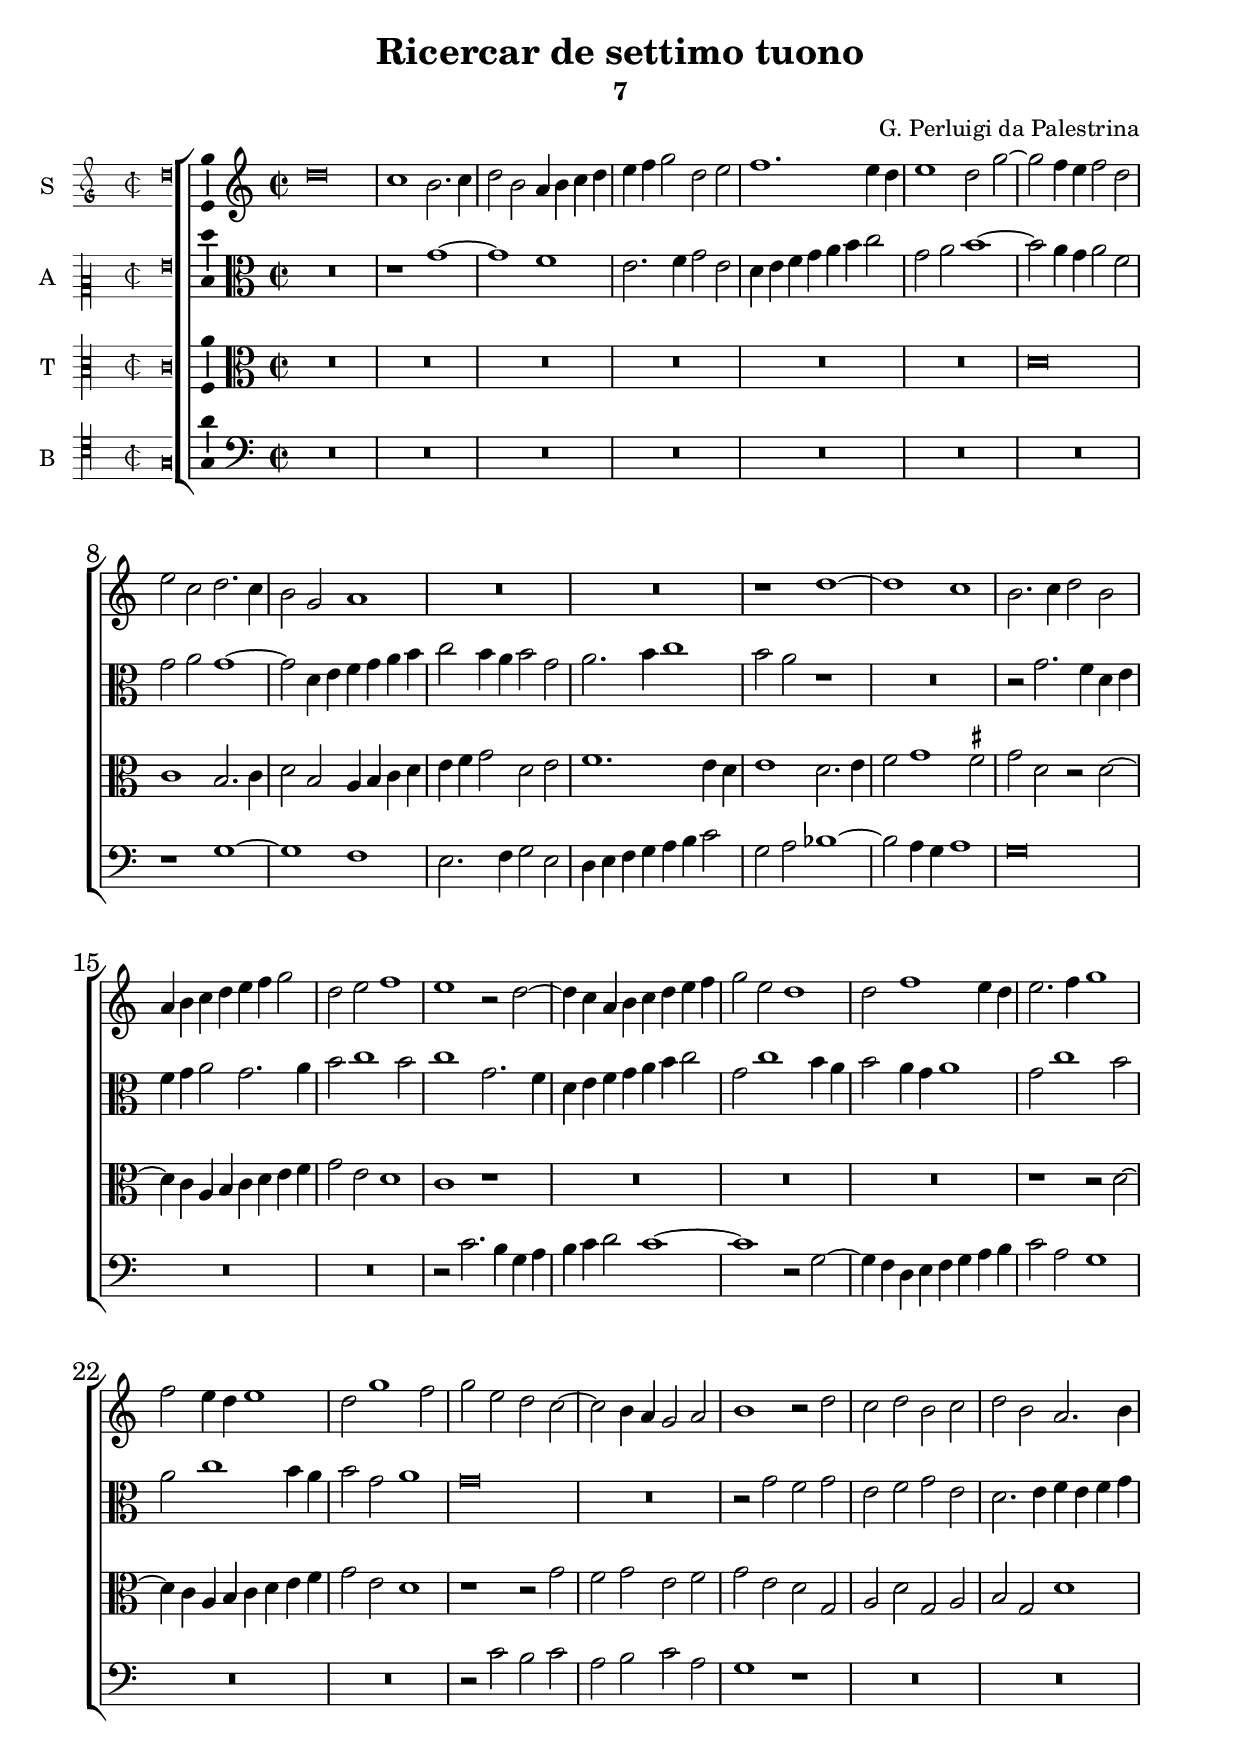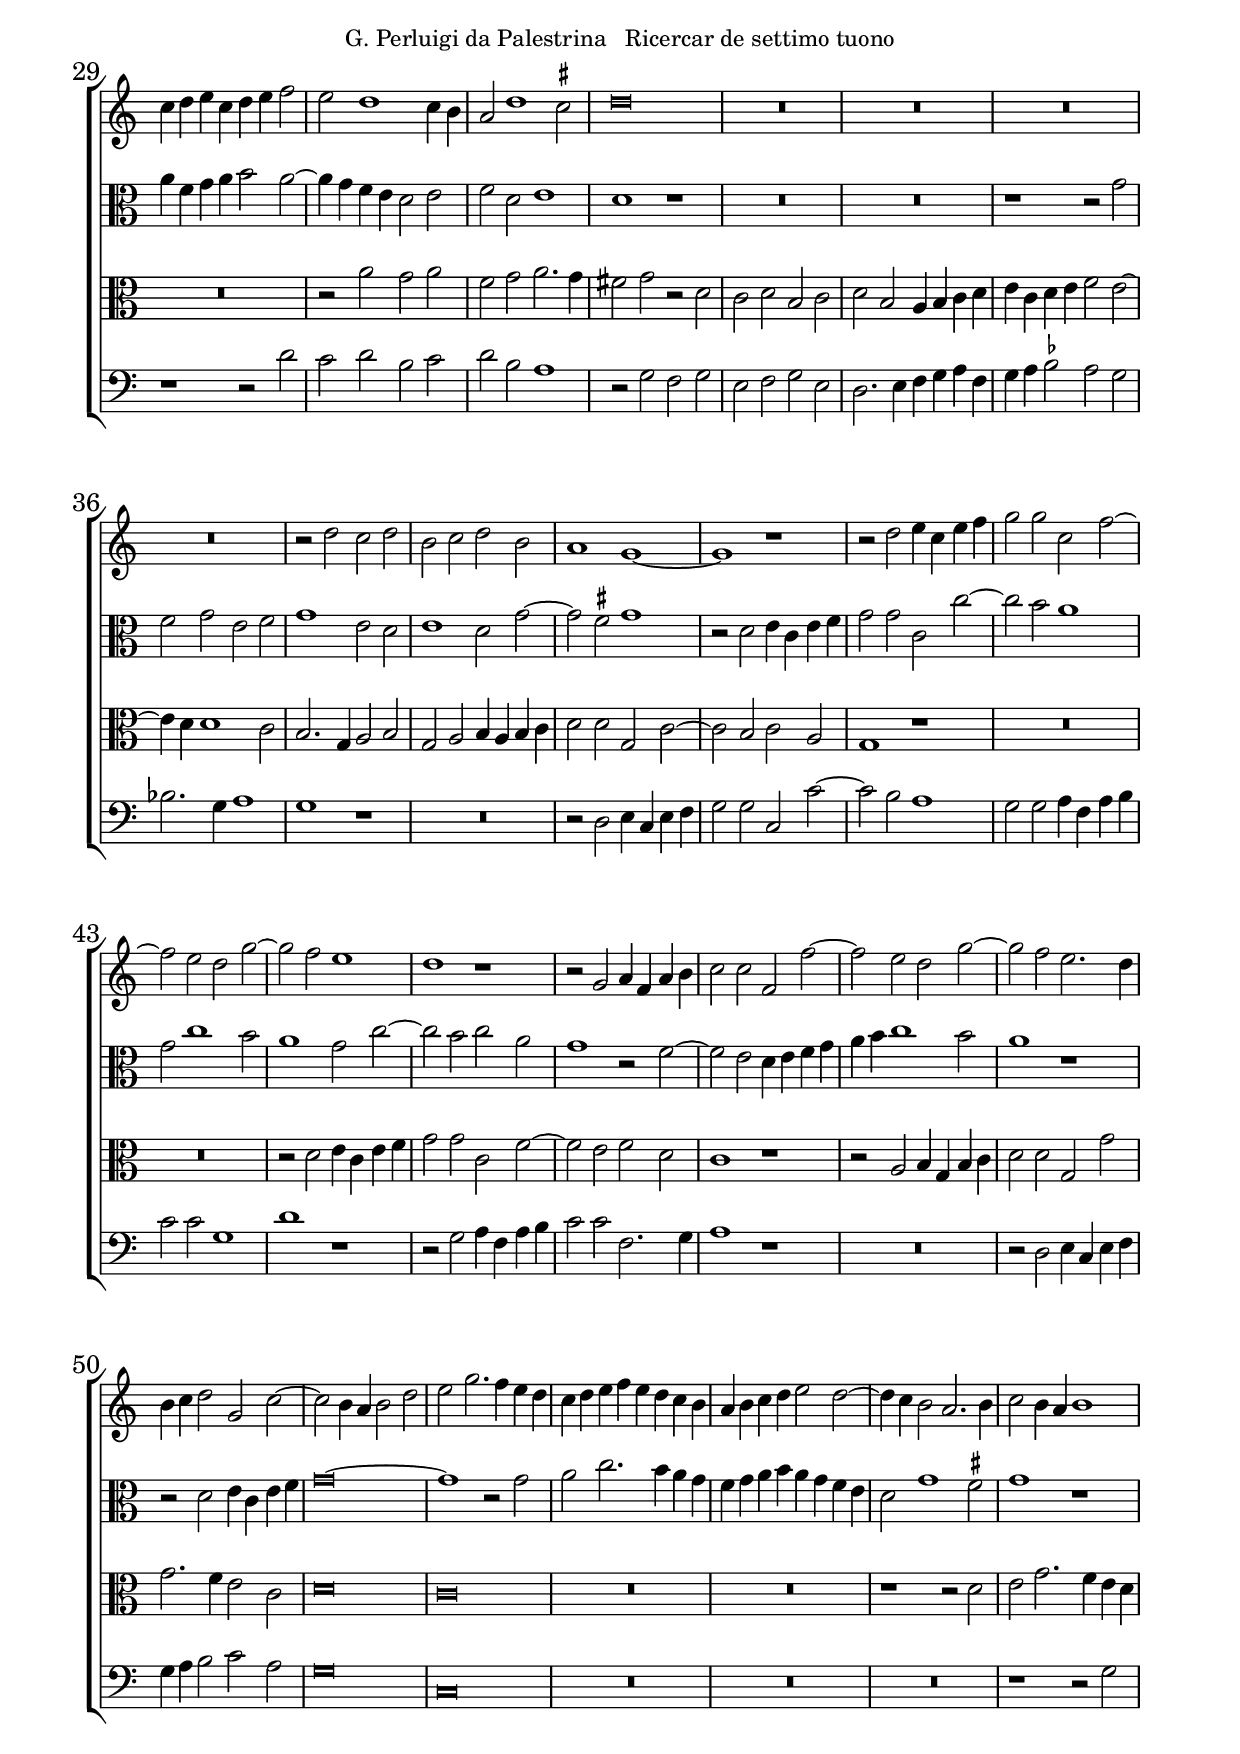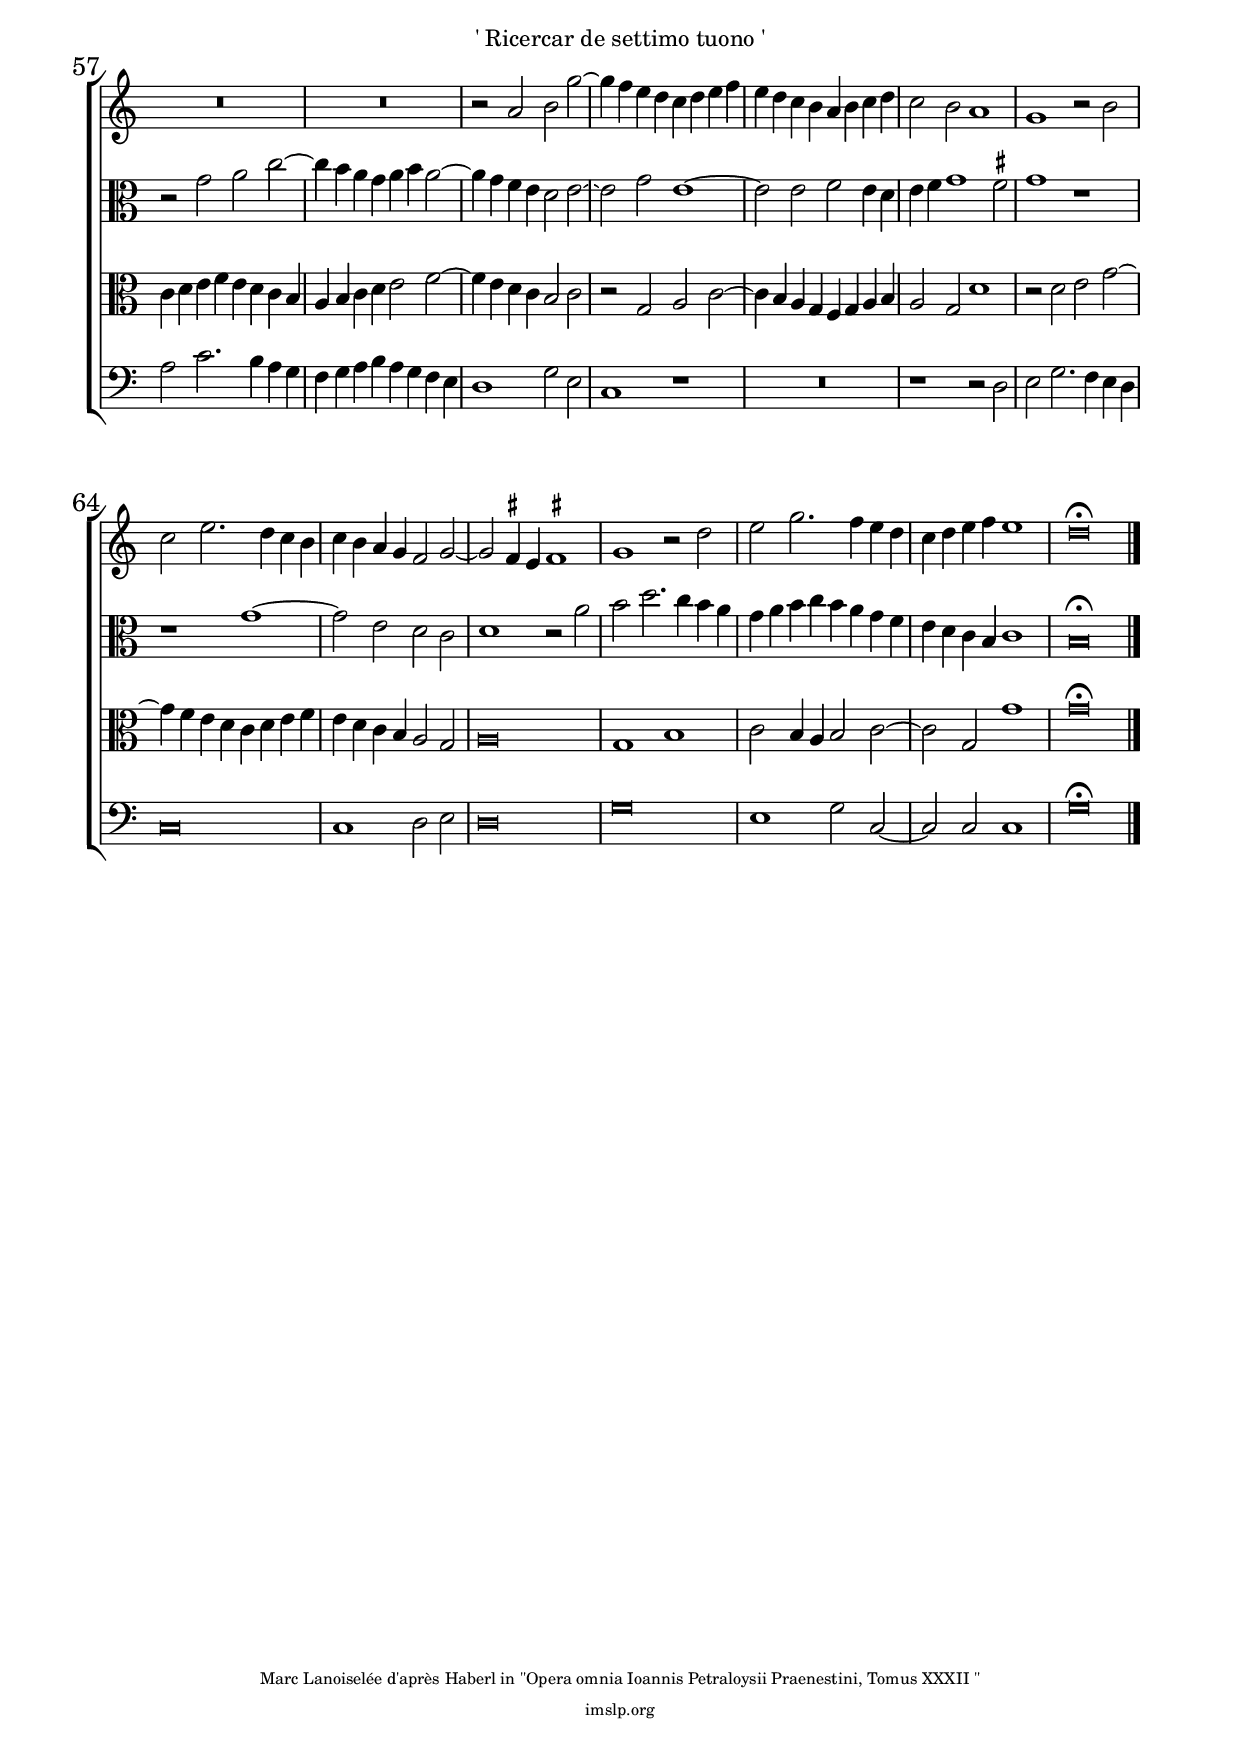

\paper {
  
  %indent = 20\mm  
  line-width = 176\mm		%160
  ragged-bottom = ##t
    oddHeaderMarkup = \markup \fill-line {
  % interpret markup if its not first page of the current book(part)
  \on-the-fly #not-first-page \line { "'"  \fromproperty #'header:title
"'" }
  }
  evenHeaderMarkup = \markup \fill-line {
  % interpret markup if its not first page of the current book(part)
  \on-the-fly #not-first-page \line {  \fromproperty #'header:composer " " \fromproperty #'header:title
 }
  }
  system-system-spacing = #'((basic-distance . 15) (padding . 1))
  %bottom-margin = 15\mm
  
}

\layout {
  
  \context {
   \Score
   \override SpacingSpanner.common-shortest-duration =
    #(ly:make-moment 1/2)
  }
   %}
  \context {
  \Voice
  \consists "Ambitus_engraver"
  \override StaffSymbol.thickness = #1.75
  }
}


\version "2.19.40"

%#(set-global-staff-size 17.5)

\header {
  
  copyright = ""
  
  title = "Ricercar de settimo tuono"
  
  subtitle = "7"
  
  composer = "G. Perluigi da Palestrina"
  
  arranger = ""
  
  instrument = ""
  
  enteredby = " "
  
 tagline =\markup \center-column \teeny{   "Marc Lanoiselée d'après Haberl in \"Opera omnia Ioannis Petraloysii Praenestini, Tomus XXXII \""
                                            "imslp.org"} 
  % metre = "metre"
  
  % opus = "opus"
  
  %piece = "Tragédie David et Jonathas 1688"
  
  % poet = "poet"
  
  %copyright = \markup { \fontsize #-3 "non-commercial copy Welcome. Arrangement Marc  Lanoiselée d'après fond Philidor BNF"}
  
  
  
  
  
}



%///////////////Outils pour Parties///////////////// 

%\partial 4*2 \repeat volta 2{  

%\alternative{{\partial 4*1 fin1 }  { fin2  \bar "|." }} 

%\set Staff.clefTransposition = #7

%^\markup{\center-column { (tr) }}

%\set Score.repeatCommands = #'((volta "1") ) 

%\set Score.repeatCommands = #'((volta #f))

%/////////////////////////////////////////////////////
ficta = { \once \set suggestAccidentals = ##t }
hem = ^\markup{  \pad-around #0.4 \rotate # -90  "[ "}  %hémiole sur une note

delb =\override Staff.BarLine.transparent = ##t %bar transparent
adelb = \revert Staff.BarLine.transparent      %fin bar transparent

Cbarre={  \numericTimeSignature  %C barré aves 4/2
  \time 2/1
  \once \override Staff.TimeSignature.stencil = #ly:text-interface::print 
  \once \override Staff.TimeSignature.text = \markup \musicglyph 
#"timesig.C22" 
  \time 4/2 }

%************PartieUn**********************************
IncipitPartieUn ={ 
  
  \time 2/2
  \clef "petrucci-g"
  \key c \major
  d''\breve}

PartieUn = {
  \override NoteHead.style = #'baroque
  \override Score.BarNumber.font-size = #1
 \clef "petrucci-c1" %"treble"
 \key c \major
 \time 4/2
 \Cbarre
 \clef "treble"
 \key c\major
 \time 4/2
  d''\breve  |  % 1
 c''1 b'2. c''4  |  % 2
 d''2 b'2 a'4 b'4 c''4 d''4  |  % 3
 e''4 f''4 g''2 d''2 e''2  |  % 4
 f''1. e''4 d''4  |  % 5
 e''1 d''2 g''2 ~ |  % 6
 g''2 f''4 e''4 f''2 d''2  |  % 7
 %\break
 e''2 c''2 d''2. c''4  |  % 8
 b'2 g'2 a'1  |  % 9
 R\breve*2   |  % 10
 %R\breve   |  % 11
 r1  d''1 ~ |  % 12
 d''1 c''1  |  % 13
 b'2. c''4 d''2 b'2  |  % 14
 a'4 b'4 c''4 d''4 e''4 f''4 g''2  |  % 15
 %\break
 d''2 e''2 f''1  |  % 16
 e''1 r2  d''2 ~ |  % 17
 d''4 c''4 a'4 b'4 c''4 d''4 e''4 f''4  |  % 18
 g''2 e''2 d''1  |  % 19
 d''2 f''1 e''4 d''4  |  % 20
 e''2. f''4 g''1  |  % 21
 f''2 e''4 d''4 e''1  |  % 22
 d''2 g''1 f''2  |  % 23
 %\break
 g''2 e''2 d''2 c''2 ~ |  % 24
 c''2 b'4 a'4 g'2 a'2  |  % 25
 b'1 r2  d''2  |  % 26
 c''2 d''2 b'2 c''2  |  % 27
 d''2 b'2 a'2. b'4  |  % 28
 c''4 d''4 e''4 c''4 d''4 e''4 f''2  |  % 29
 e''2 d''1 c''4 b'4  |  % 30
 a'2 d''1 \ficta cis''2  |  % 31
 %\break
 d''\breve  |  % 32
 R\breve*4   |  % 33
 
 r2  d''2 c''2 d''2  |  % 37
 b'2 c''2 d''2 b'2  |  % 38
 a'1 g'1 ~ |  % 39
 %\break
 g'1 r1   |  % 40
 r2  d''2 e''4 c''4 e''4 f''4  |  % 41
 g''2 g''2 c''2 f''2 ~ |  % 42
 f''2 e''2 d''2 g''2 ~ |  % 43
 g''2 f''2 e''1  |  % 44
 d''1 r1   |  % 45
 r2  g'2 a'4 f'4 a'4 b'4  |  % 46
 c''2 c''2 f'2 f''2 ~ |  % 47
 %\break
 f''2 e''2 d''2 g''2 ~ |  % 48
 g''2 f''2 e''2. d''4  |  % 49
 b'4 c''4 d''2 g'2 c''2 ~ |  % 50
 c''2 b'4 a'4 b'2 d''2  |  % 51
 e''2 g''2. f''4 e''4 d''4  |  % 52
 c''4 d''4 e''4 f''4 e''4 d''4 c''4 b'4  |  % 53
 a'4 b'4 c''4 d''4 e''2 d''2 ~ |  % 54
 d''4 c''4 b'2 a'2. b'4  |  % 55
 %\break
 c''2 b'4 a'4 b'1  |  % 56
 R\breve   |  % 57
 R\breve   |  % 58
 r2  a'2 b'2 g''2 ~ |  % 59
 g''4 f''4 e''4 d''4 c''4 d''4 e''4 f''4  |  % 60
 e''4 d''4 c''4 b'4 a'4 b'4 c''4 d''4  |  % 61
 c''2 b'2 a'1  |  % 62
 %\break
 g'1 r2  b'2  |  % 63
 c''2 e''2. d''4 c''4 b'4  |  % 64
 c''4 b'4 a'4 g'4 f'2 g'2 ~ |  % 65
 g'2 \ficta fis'4 e'4 \ficta fis'!1  |  % 66
 g'1 r2  d''2  |  % 67
 e''2 g''2. f''4 e''4 d''4  |  % 68
 c''4 d''4 e''4 f''4 e''1  |  % 69
 d''\breve^\fermata
 \bar "|."

 


  }
  
%************PartieDeux**********************************
IncipitPartieDeux ={ 
  
  \time 2/2
  \clef "petrucci-c2"
  \key c \major
  g'\breve}


PartieDeux = {
  \override NoteHead.style = #'baroque
 \clef "alto" %"treble"
 \key c \major
 \time 4/2
 \Cbarre
  R\breve   |  % 1
 r1  g'1 ~ |  % 2
 g'1 f'1  |  % 3
 e'2. f'4 g'2 e'2  |  % 4
 d'4 e'4 f'4 g'4 a'4 b'4 c''2  |  % 5
 g'2 a'2 b'1 ~ |  % 6
 b'2 a'4 g'4 a'2 f'2  |  % 7
 g'2 a'2 g'1 ~ |  % 8
 g'2 d'4 e'4 f'4 g'4 a'4 b'4  |  % 9
 c''2 b'4 a'4 b'2 g'2  |  % 10
 a'2. b'4 c''1  |  % 11
 b'2 a'2 r1   |  % 12
 R\breve   |  % 13
 r2  g'2. f'4 d'4 e'4  |  % 14
 f'4 g'4 a'2 g'2. a'4  |  % 15
 b'2 c''1 b'2  |  % 16
 c''1 g'2. f'4  |  % 17
 d'4 e'4 f'4 g'4 a'4 b'4 c''2  |  % 18
 g'2 c''1 b'4 a'4  |  % 19
 b'2 a'4 g'4 a'1  |  % 20
 g'2 c''1 b'2  |  % 21
 a'2 c''1 b'4 a'4  |  % 22
 b'2 g'2 a'1  |  % 23
 g'\breve  |  % 24
 R\breve   |  % 25
 r2  g'2 f'2 g'2  |  % 26
 e'2 f'2 g'2 e'2  |  % 27
 d'2. e'4 f'4 e'4 f'4 g'4  |  % 28
 a'4 f'4 g'4 a'4 b'2 a'2 ~ |  % 29
 a'4 g'4 f'4 e'4 d'2 e'2  |  % 30
 f'2 d'2 e'1  |  % 31
 d'1 r1   |  % 32
 R\breve*2   |  % 33
 
 r1 r2  g'2  |  % 35
 f'2 g'2 e'2 f'2  |  % 36
 g'1 e'2 d'2  |  % 37
 e'1 d'2 g'2 ~ |  % 38
 g'2 \ficta fis'2 g'1  |  % 39
 r2  d'2 e'4 c'4 e'4 f'4  |  % 40
 g'2 g'2 c'2 c''2 ~ |  % 41
 c''2 b'2 a'1  |  % 42
 g'2 c''1 b'2  |  % 43
 a'1 g'2 c''2 ~ |  % 44
 c''2 b'2 c''2 a'2  |  % 45
 g'1 r2  f'2 ~ |  % 46
 f'2 e'2 d'4 e'4 f'4 g'4  |  % 47
 a'4 b'4 c''1 b'2  |  % 48
 a'1 r1   |  % 49
 r2  d'2 e'4 c'4 e'4 f'4  |  % 50
 g'\breve ~ |  % 51
 g'1 r2  g'2  |  % 52
 a'2 c''2. b'4 a'4 g'4  |  % 53
 f'4 g'4 a'4 b'4 a'4 g'4 f'4 e'4  |  % 54
 d'2 g'1 \ficta fis'2  |  % 55
 g'1 r1   |  % 56
 r2  g'2 a'2 c''2 ~ |  % 57
 c''4 b'4 a'4 g'4 a'4 b'4 a'2 ~ |  % 58
 a'4 g'4 f'4 e'4 d'2 \once \tieDashed e'2 ~ |  % 59
 e'2 g'2 e'1 ~ |  % 60
 e'2 e'2 f'2 e'4 d'4  |  % 61
 e'4 f'4 g'1 \ficta fis'2  |  % 62
 g'1 r1   |  % 63
 r1  g'1 ~ |  % 64
 g'2 e'2 d'2 c'2  |  % 65
 d'1 r2  a'2  |  % 66
 b'2 d''2. c''4 b'4 a'4  |  % 67
 g'4 a'4 b'4 c''4 b'4 a'4 g'4 f'4  |  % 68
 e'4 d'4 c'4 b4 c'1  |  % 69
 b\breve^\fermata
 \bar "|."


}


%****************Partietrois********************************
IncipitPartieTrois ={  
  \time 2/2
  \clef "petrucci-c3"
  \key c \major
  c'\breve}



PartieTrois = {
  \override NoteHead.style = #'baroque
 \clef "alto" %"treble_8"  
 \key c \major
 \time 4/2
 \Cbarre
  R\breve*6   |  % 1
 
 d'\breve  |  % 7
 c'1 b2. c'4  |  % 8
 d'2 b2 a4 b4 c'4 d'4  |  % 9
 e'4 f'4 g'2 d'2 e'2  |  % 10
 f'1. e'4 d'4  |  % 11
 e'1 d'2. e'4  |  % 12
 f'2 g'1 \ficta fis'2  |  % 13
 g'2 d'2 r2  d'2 ~ |  % 14
 d'4 c'4 a4 b4 c'4 d'4 e'4 f'4  |  % 15
 g'2 e'2 d'1  |  % 16
 c'1 r1   |  % 17
 R\breve*3   |  % 18
 
 r1 r2  d'2 ~ |  % 21
 d'4 c'4 a4 b4 c'4 d'4 e'4 f'4  |  % 22
 g'2 e'2 d'1  |  % 23
 r1 r2  g'2  |  % 24
 f'2 g'2 e'2 f'2  |  % 25
 g'2 e'2 d'2 g2  |  % 26
 a2 d'2 g2 a2  |  % 27
 b2 g2 d'1  |  % 28
 R\breve   |  % 29
 r2  a'2 g'2 a'2  |  % 30
 f'2 g'2 a'2. g'4  |  % 31
 fis'2 g'2 r2  d'2  |  % 32
 c'2 d'2 b2 c'2  |  % 33
 d'2 b2 a4 b4 c'4 d'4  |  % 34
 e'4 c'4 d'4 e'4 f'2 e'2 ~ |  % 35
 e'4 d'4 d'1 c'2  |  % 36
 b2. g4 a2 b2  |  % 37
 g2 a2 b4 a4 b4 c'4  |  % 38
 d'2 d'2 g2 c'2 ~ |  % 39
 c'2 b2 c'2 a2  |  % 40
 g1 r1   |  % 41
 R\breve*2   |  % 42
 
 r2  d'2 e'4 c'4 e'4 f'4  |  % 44
 g'2 g'2 c'2 f'2 ~ |  % 45
 f'2 e'2 f'2 d'2  |  % 46
 c'1 r1   |  % 47
 r2  a2 b4 g4 b4 c'4  |  % 48
 d'2 d'2 g2 g'2  |  % 49
 g'2. f'4 e'2 c'2  |  % 50
 d'\breve  |  % 51
 c'\breve  |  % 52
 R\breve*2   |  % 53
 
 r1 r2  d'2  |  % 55
 e'2 g'2. f'4 e'4 d'4  |  % 56
 c'4 d'4 e'4 f'4 e'4 d'4 c'4 b4  |  % 57
 a4 b4 c'4 d'4 e'2 f'2 ~ |  % 58
 f'4 e'4 d'4 c'4 b2 c'2  |  % 59
 r2 g2 a2 c'2 ~ |  % 60
 c'4 b4 a4 g4 f4 g4 a4 b4  |  % 61
 a2 g2 d'1  |  % 62
 r2  d'2 e'2 g'2 ~ |  % 63
 g'4 f'4 e'4 d'4 c'4 d'4 e'4 f'4  |  % 64
 e'4 d'4 c'4 b4 a2 g2  |  % 65
 a\breve  |  % 66
 g1 b1  |  % 67
 c'2 b4 a4 b2 c'2 ~ |  % 68
 c'2 g2 g'1  |  % 69
 g'\breve^\fermata
 \bar "|."
  

}


%****************PartieQuatre********************************
IncipitPartieQuatre ={  
   \time 2/2
  \clef "petrucci-c4"
  \key c \major
  g\breve}


PartieQuatre = {
  \override NoteHead.style = #'baroque
 \clef "bass"
 \key c \major
 \time 4/2
 \Cbarre
 R\breve*7   |  % 1
 
 r1  g1 ~ |  % 8
 g1 f1  |  % 9
 e2. f4 g2 e2  |  % 10
 d4 e4 f4 g4 a4 b4 c'2  |  % 11
 g2 a2 bes1 ~ |  % 12
 bes2 a4 g4 a1  |  % 13
 g\breve  |  % 14
 R\breve*2   |  % 15
 
 r2  c'2. b4 g4 a4  |  % 17
 b4 c'4 d'2 c'1 ~ |  % 18
 c'1 r2  g2 ~ |  % 19
 g4 f4 d4 e4 f4 g4 a4 b4  |  % 20
 c'2 a2 g1  |  % 21
 R\breve   |  % 22
 R\breve   |  % 23
 r2  c'2 b2 c'2  |  % 24
 a2 b2 c'2 a2  |  % 25
 g1 r1   |  % 26
 R\breve*2   |  % 27
 
 r1 r2  d'2  |  % 29
 c'2 d'2 b2 c'2  |  % 30
 d'2 b2 a1  |  % 31
 r2  g2 f2 g2  |  % 32
 e2 f2 g2 e2  |  % 33
 d2. e4 f4 g4 a4 f4  |  % 34
 g4 a4 \ficta bes2 a2 g2  |  % 35
 bes2. g4 a1  |  % 36
 g1 r1   |  % 37
 R\breve   |  % 38
 r2  d2 e4 c4 e4 f4  |  % 39
 g2 g2 c2 c'2 ~ |  % 40
 c'2 b2 a1  |  % 41
 g2 g2 a4 f4 a4 b4  |  % 42
 c'2 c'2 g1  |  % 43
 d'1 r1   |  % 44
 r2  g2 a4 f4 a4 b4  |  % 45
 c'2 c'2 f2. g4  |  % 46
 a1 r1   |  % 47
 R\breve   |  % 48
 r2  d2 e4 c4 e4 f4  |  % 49
 g4 a4 b2 c'2 a2  |  % 50
 g\breve  |  % 51
 c\breve  |  % 52
 R\breve*3   |  % 53
 
 r1 r2  g2  |  % 56
 a2 c'2. b4 a4 g4  |  % 57
 f4 g4 a4 b4 a4 g4 f4 e4  |  % 58
 d1 g2 e2  |  % 59
 c1 r1   |  % 60
 R\breve   |  % 61
 r1 r2  d2  |  % 62
 e2 g2. f4 e4 d4  |  % 63
 c\breve  |  % 64
 c1 d2 e2  |  % 65
 d\breve  |  % 66
 g\breve  |  % 67
 e1 g2 c2 ~ |  % 68
 c2 c2 c1  |  % 69
 g\breve^\fermata
 \bar "|."


}

%************PartieCinq**************************
IncipitPartieCinq ={  
  \time 4/4
  \clef "petrucci-f3"
  \key c \major
  d1}

PartieCinq = {
  \override NoteHead.style = #'baroque
  
}
%******* Paroles ****************


%+++++++++++++++++++++++VoixUnI+++++++++
VoixUnI = \lyricmode {
  _
  
}

%++++++++++++++++++++ VoixDeuxI+++++++++++
VoixDeuxI =  \lyricmode { 
  _
 
}
%++++++++++++++++++ VoixTroisI +++++++++++
VoixTroisI =  \lyricmode { 
  _
}



%++++++++++++++++ Voix TroisI ++++++++++
VoixTroisI =  \lyricmode {  	 
 _
}

%++++++++++++++++ Voix TroisI ++++++++++
VoixQuatre =  \lyricmode {  	 
 _
}
%+++++++++Fin des paroles+++++

%************************************************
\score {
  
  
  \new ChoirStaff { 
  <<

  \new Voice = "PartieUn"  <<

   \set Staff.instrumentName = #"S"
   \incipit \IncipitPartieUn
   
   \PartieUn 
   
  >>
  %-----------------------------------------------------------
  \new Voice = "PartieUn"  <<

   \set Staff.instrumentName = #"A"
   \incipit \IncipitPartieDeux
   
   \PartieDeux
   
   
  >>
  
  %----------------------------------------------------------
  
  \new Voice = "PartieUn"  <<

   \set Staff.instrumentName = #"T"
   \incipit \IncipitPartieTrois
   \PartieTrois
   
  >>
  %--------------------------------------------------------------
  
  \new Voice = "PartieUn"  <<

   \set Staff.instrumentName = #"B"
   \incipit \IncipitPartieQuatre
  
  \PartieQuatre
  
  
  >>
 
  %---------------------------------------------------------------
  
   
  >>
}
  \layout {
   
  }
 \midi {
    \set Score.midiInstrument = #"oboe"
  \tempo 1 = 44
  }
}

